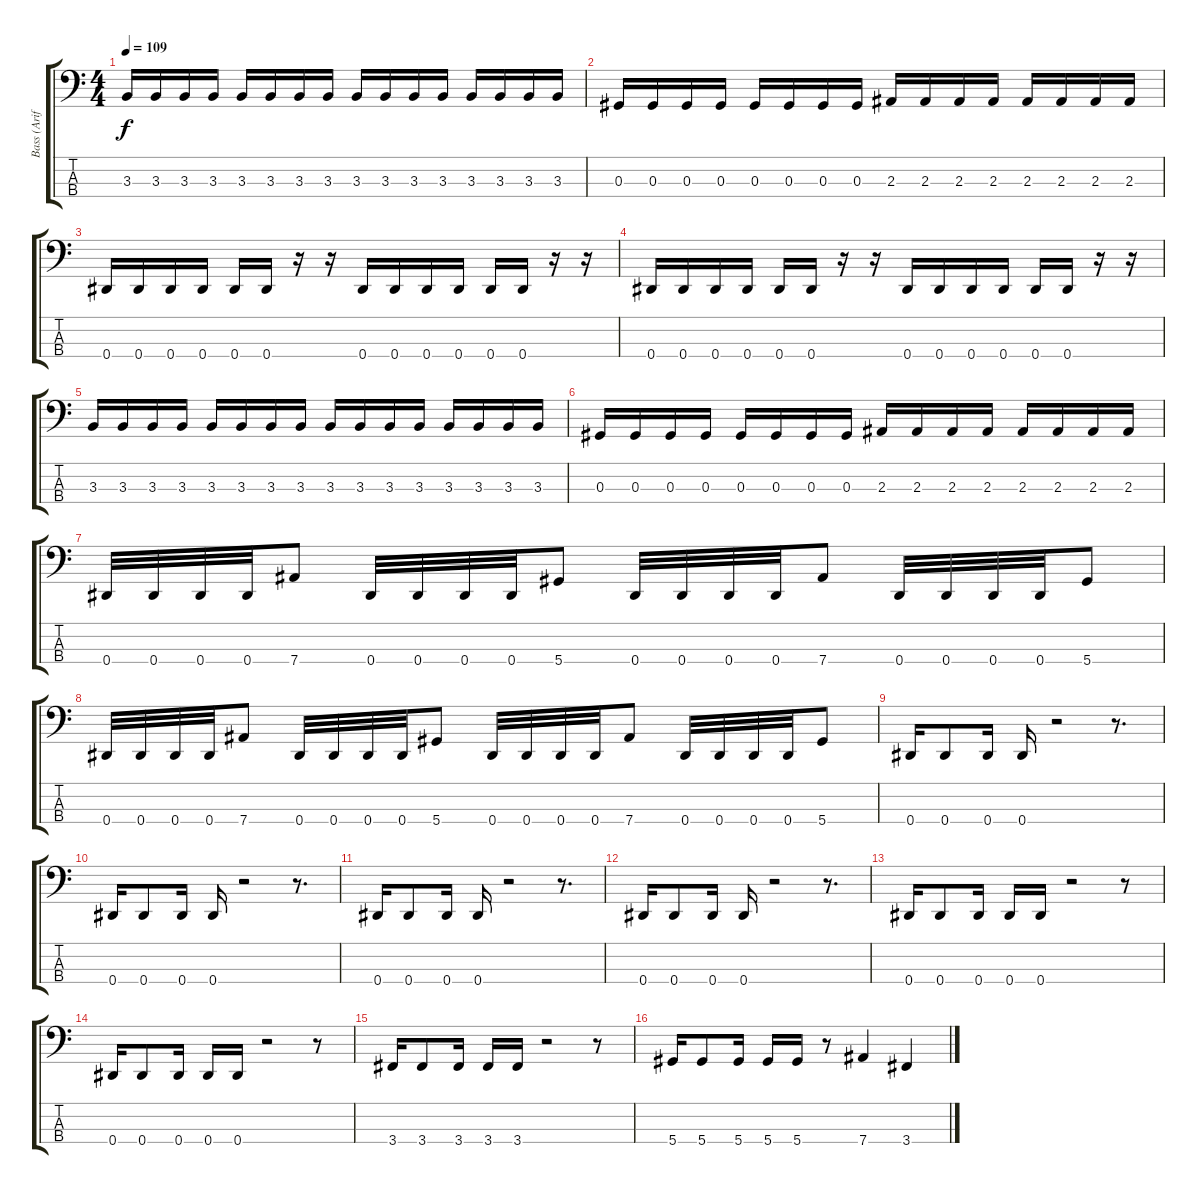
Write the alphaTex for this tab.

\track ("Bass (Arif)" "Bass (Arif") {instrument acousticguitarnylon}
\staff {score tabs}
\tuning (Gb2 Db2 Ab1 Eb1) {hide}
\ts (4 4)
\tempo 109
\clef f4
\ks c
3.3.16{dy f} 3.3.16 3.3.16 3.3.16 3.3.16 3.3.16 3.3.16 3.3.16 3.3.16 3.3.16 3.3.16 3.3.16 3.3.16 3.3.16 3.3.16 3.3.16 |
0.3.16 0.3.16 0.3.16 0.3.16 0.3.16 0.3.16 0.3.16 0.3.16 2.3.16 2.3.16 2.3.16 2.3.16 2.3.16 2.3.16 2.3.16 2.3.16 |
0.4.16 0.4.16 0.4.16 0.4.16 0.4.16 0.4.16 r.16 r.16 0.4.16 0.4.16 0.4.16 0.4.16 0.4.16 0.4.16 r.16 r.16 |
0.4.16 0.4.16 0.4.16 0.4.16 0.4.16 0.4.16 r.16 r.16 0.4.16 0.4.16 0.4.16 0.4.16 0.4.16 0.4.16 r.16 r.16 |
3.3.16 3.3.16 3.3.16 3.3.16 3.3.16 3.3.16 3.3.16 3.3.16 3.3.16 3.3.16 3.3.16 3.3.16 3.3.16 3.3.16 3.3.16 3.3.16 |
0.3.16 0.3.16 0.3.16 0.3.16 0.3.16 0.3.16 0.3.16 0.3.16 2.3.16 2.3.16 2.3.16 2.3.16 2.3.16 2.3.16 2.3.16 2.3.16 |
0.4.32 0.4.32 0.4.32 0.4.32 7.4.8 0.4.32 0.4.32 0.4.32 0.4.32 5.4.8 0.4.32 0.4.32 0.4.32 0.4.32 7.4.8 0.4.32 0.4.32 0.4.32 0.4.32 5.4.8 |
0.4.32 0.4.32 0.4.32 0.4.32 7.4.8 0.4.32 0.4.32 0.4.32 0.4.32 5.4.8 0.4.32 0.4.32 0.4.32 0.4.32 7.4.8 0.4.32 0.4.32 0.4.32 0.4.32 5.4.8 |
0.4.16 0.4.8 0.4.16 0.4.16 r.2 r.8{d} |
0.4.16 0.4.8 0.4.16 0.4.16 r.2 r.8{d} |
0.4.16 0.4.8 0.4.16 0.4.16 r.2 r.8{d} |
0.4.16 0.4.8 0.4.16 0.4.16 r.2 r.8{d} |
0.4.16 0.4.8 0.4.16 0.4.16 0.4.16 r.2 r.8 |
0.4.16 0.4.8 0.4.16 0.4.16 0.4.16 r.2 r.8 |
3.4.16 3.4.8 3.4.16 3.4.16 3.4.16 r.2 r.8 |
5.4.16 5.4.8 5.4.16 5.4.16 5.4.16 r.8 7.4.4 3.4.4
